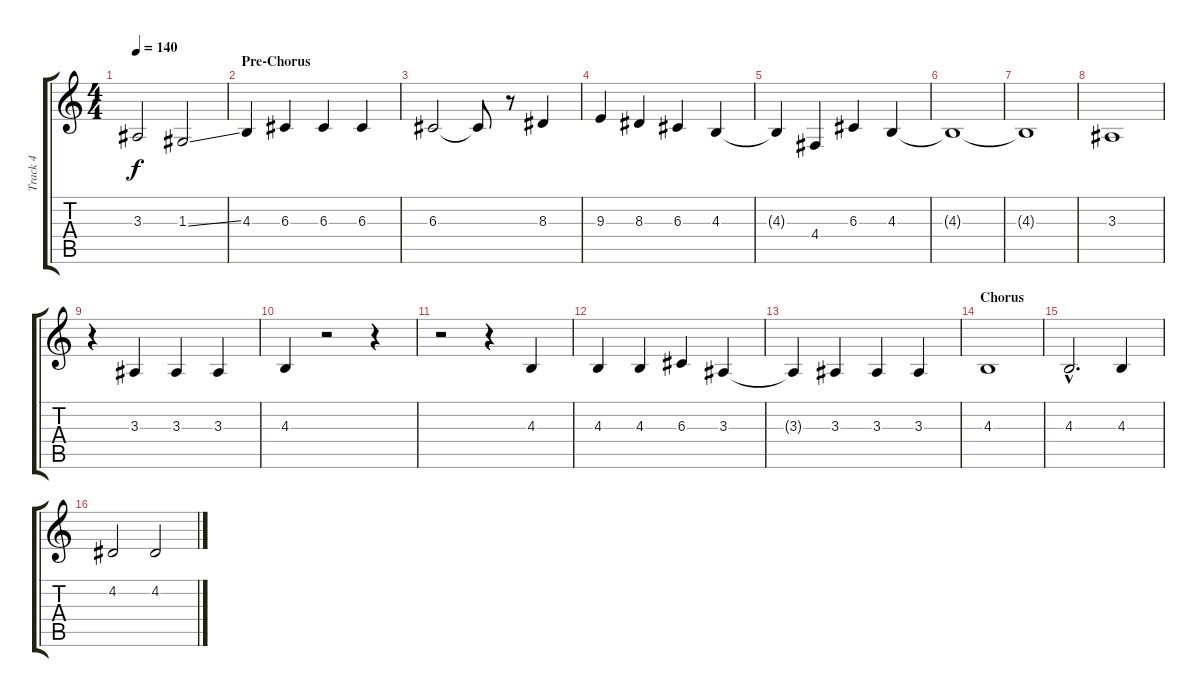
\track ("Track 4" "Track 4") {instrument altosax}
\staff {score tabs}
\tuning (E4 B3 G3 D3 A2 E2) {hide}
\ts (4 4)
\tempo 140
\clef g2
\ks c
3.3.2{dy f} 1.3{ss}.2 |
\section ("" "Pre-Chorus")
4.3.4 6.3.4 6.3.4 6.3.4 |
6.3.2 6.3{t}.8 r.8 8.3.4 |
9.3.4 8.3.4 6.3.4 4.3.4 |
4.3{t}.4 4.4.4 6.3.4 4.3.4 |
4.3{t}.1 |
4.3{t}.1 |
3.3.1 |
r.4 3.3.4 3.3.4 3.3.4 |
4.3.4 r.2 r.4 |
r.2 r.4 4.3.4 |
4.3.4 4.3.4 6.3.4 3.3.4 |
3.3{t}.4 3.3.4 3.3.4 3.3.4 |
\section ("" "Chorus")
4.3.1 |
4.3{hac}.2{d} 4.3.4 |
4.2.2 4.2.2
